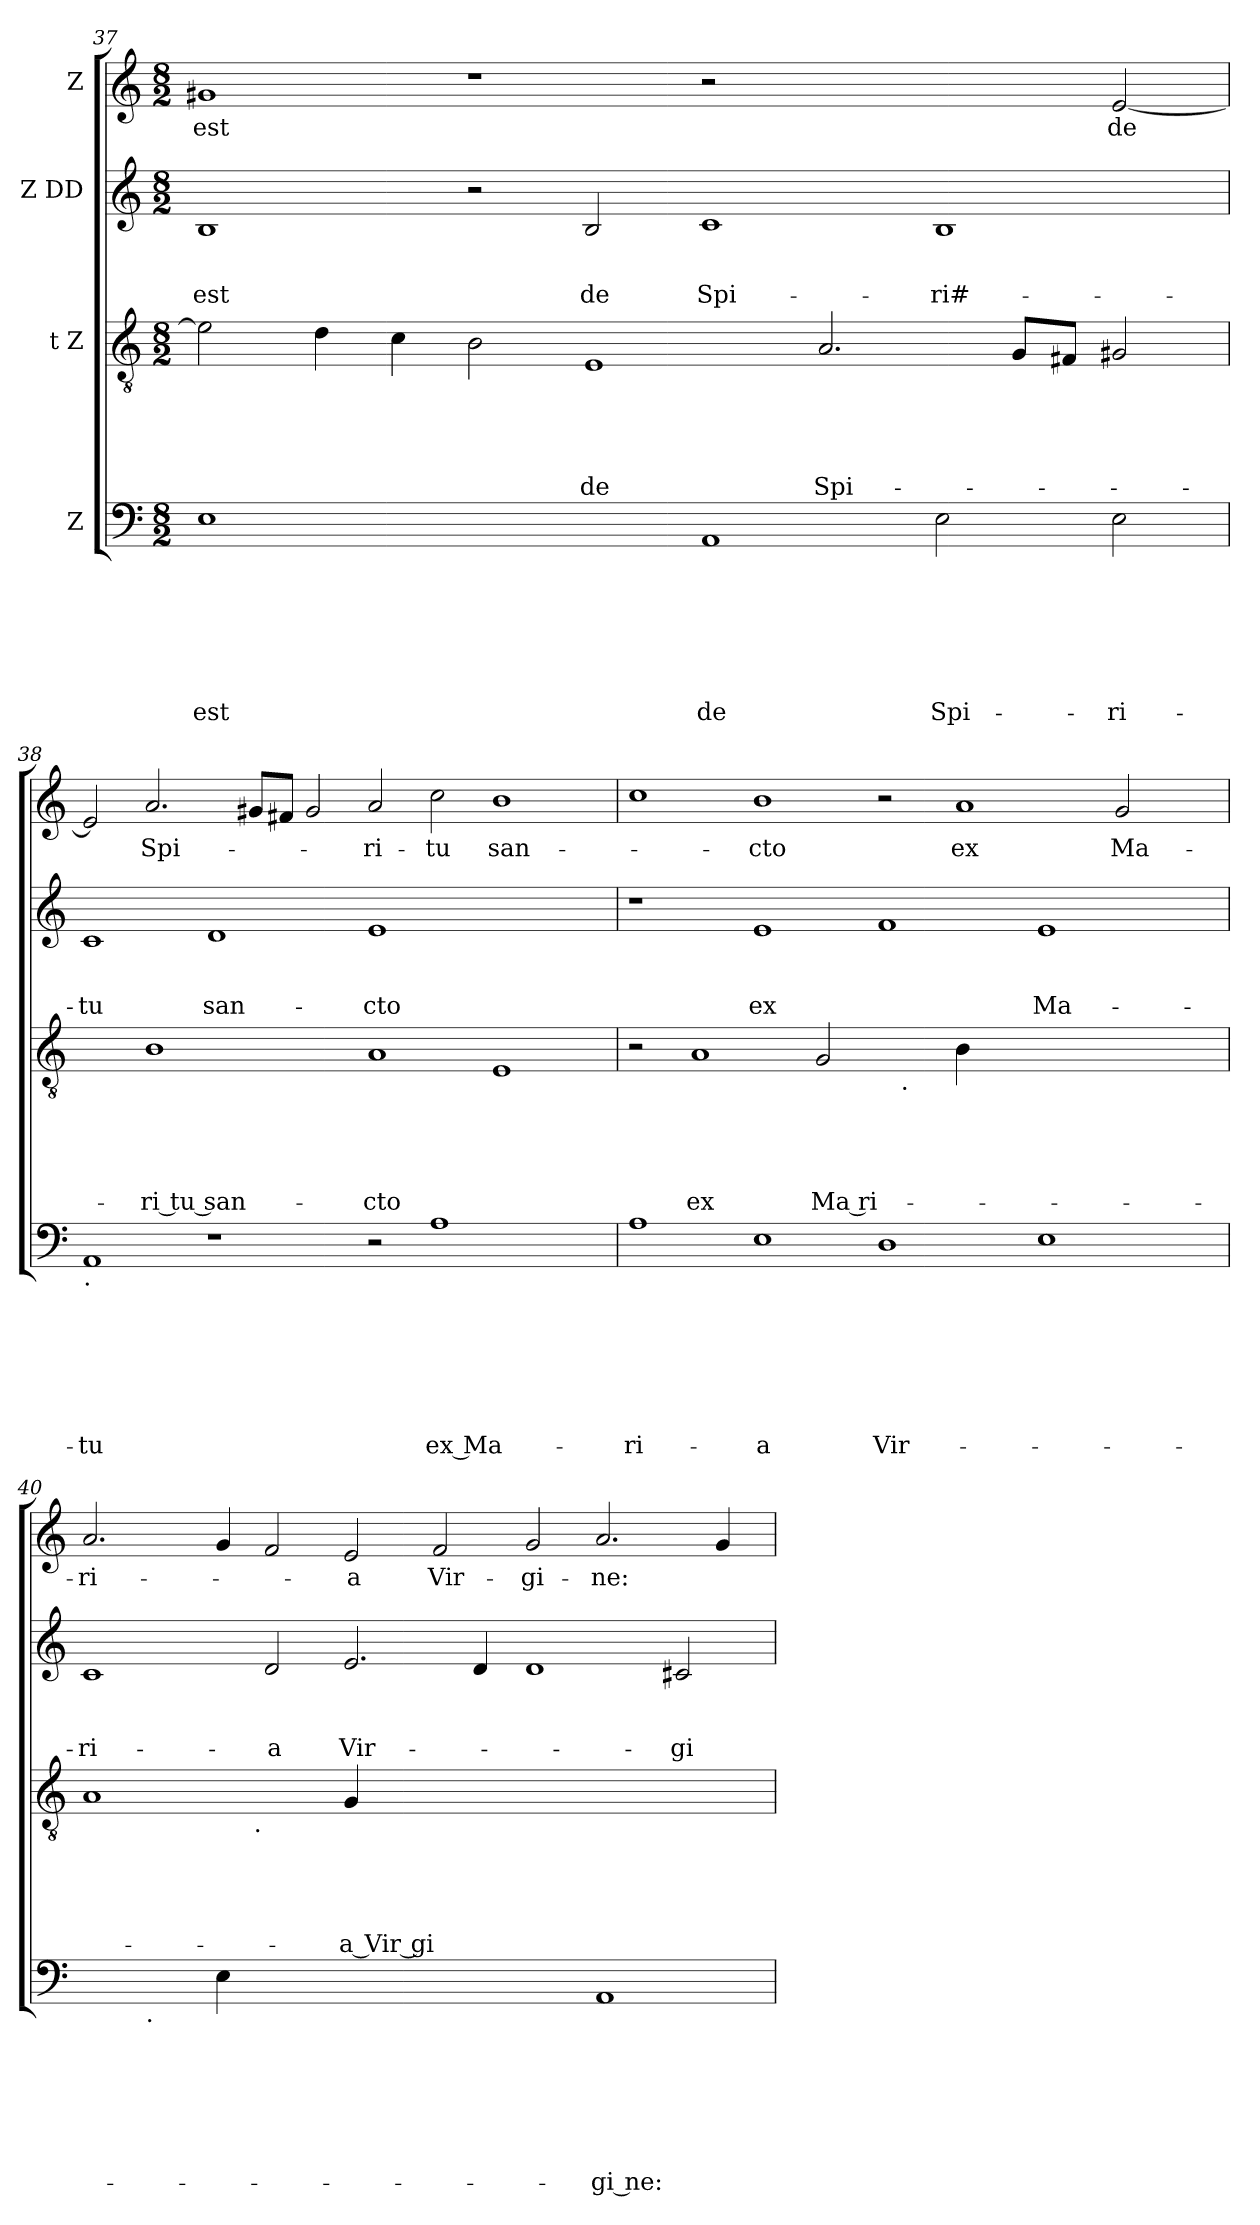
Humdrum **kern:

**kern	**text	**text	**text	**text	**text	**text	**text	**kern	**text	**text	**text	**text	**text	**kern	**text	**text	**text	**kern	**text
*part4	*part4	*part4	*part4	*part4	*part4	*part4	*part4	*part3	*part3	*part3	*part3	*part3	*part3	*part2	*part2	*part2	*part2	*part1	*part1
*staff4	*staff4	*staff4	*staff4	*staff4	*staff4	*staff4	*staff4	*staff3	*staff3	*staff3	*staff3	*staff3	*staff3	*staff2	*staff2	*staff2	*staff2	*staff1	*staff1
*I"Z	*	*	*	*	*	*	*	*I"t Z	*	*	*	*	*	*I"Z DD	*	*	*	*I"Z	*
*clefF4	*	*	*	*	*	*	*	*clefGv2	*	*	*	*	*	*clefG2	*	*	*	*clefG2	*
*k[]	*	*	*	*	*	*	*	*k[]	*	*	*	*	*	*k[]	*	*	*	*k[]	*
*C:	*	*	*	*	*	*	*	*C:	*	*	*	*	*	*C:	*	*	*	*C:	*
*M8/2	*	*	*	*	*	*	*	*M8/2	*	*	*	*	*	*M8/2	*	*	*	*M8/2	*
=37	=37	=37	=37	=37	=37	=37	=37	=37	=37	=37	=37	=37	=37	=37	=37	=37	=37	=37	=37
!	!	!	!	!	!	!	!LO:LY:b	!	!	!	!	!	!	!	!	!	!LO:LY:b	!	!LO:LY:b
1E	.	.	.	.	.	.	est	2e\]	.	.	.	.	.	1B	.	.	est	1g#X	est
.	.	.	.	.	.	.	.	4d\	.	.	.	.	.	.	.	.	.	.	.
.	.	.	.	.	.	.	.	4c\	.	.	.	.	.	.	.	.	.	.	.
1ryy	.	.	.	.	.	.	.	2B\	.	.	.	.	.	2r	.	.	.	1r	.
!	!	!	!	!	!	!	!	!	!	!	!	!	!LO:LY:b	!	!	!	!LO:LY:b	!	!
.	.	.	.	.	.	.	.	1E	.	.	.	.	de	2B/	.	.	de	.	.
!	!	!	!	!	!	!	!LO:LY:b	!	!	!	!	!	!	!	!	!	!LO:LY:b	!	!
1AA	.	.	.	.	.	.	de	.	.	.	.	.	.	1c	.	.	Spi-	2r	.
!	!	!	!	!	!	!	!	!	!	!	!	!	!LO:LY:b	!	!	!	!	!	!
.	.	.	.	.	.	.	.	2.A/	.	.	.	.	Spi-	.	.	.	.	1ryy	.
!	!	!	!	!	!	!	!LO:LY:b	!	!	!	!	!	!	!	!	!	!LO:LY:b	!	!
2E\	.	.	.	.	.	.	Spi-	.	.	.	.	.	.	1B	.	.	-ri#-	.	.
.	.	.	.	.	.	.	.	8G/L	.	.	.	.	.	.	.	.	.	.	.
.	.	.	.	.	.	.	.	8F#/J	.	.	.	.	.	.	.	.	.	.	.
!	!	!	!	!	!	!	!LO:LY:b	!	!	!	!	!	!	!	!	!	!	!	!LO:LY:b
2E\	.	.	.	.	.	.	-ri-	2G#/	.	.	.	.	.	.	.	.	.	[<2e/	de
!!LO:LB:g=z
=38	=38	=38	=38	=38	=38	=38	=38	=38	=38	=38	=38	=38	=38	=38	=38	=38	=38	=38	=38
!LO:TX:b:t=.	!	!	!	!	!	!	!	!	!	!	!	!	!	!	!	!	!	!	!
!	!	!	!	!	!	!	!LO:LY:b	!	!	!	!	!	!	!	!	!	!LO:LY:b	!	!
1AA	.	.	.	.	.	.	-tu	2ryy	.	.	.	.	.	1c	.	.	-tu	2e/]	.
!	!	!	!	!	!	!	!	!	!	!	!	!	!LO:LY:b:rj	!	!	!	!	!	!LO:LY:b
.	.	.	.	.	.	.	.	1B	.	.	.	.	-ri tu san-	.	.	.	.	2.a/	Spi-
!	!	!	!	!	!	!	!	!	!	!	!	!	!	!	!	!	!LO:LY:b	!	!
1r	.	.	.	.	.	.	.	.	.	.	.	.	.	1d	.	.	san-	.	.
.	.	.	.	.	.	.	.	.	.	.	.	.	.	.	.	.	.	8g#/L	.
.	.	.	.	.	.	.	.	.	.	.	.	.	.	.	.	.	.	8f#/J	.
.	.	.	.	.	.	.	.	2ryy	.	.	.	.	.	.	.	.	.	2g#/	.
!	!	!	!	!	!	!	!	!	!	!	!	!	!LO:LY:b	!	!	!	!LO:LY:b	!	!LO:LY:b
2r	.	.	.	.	.	.	.	1A	.	.	.	.	-cto	1e	.	.	-cto	2a/	-ri-
!	!	!	!	!	!	!	!LO:LY:b	!	!	!	!	!	!	!	!	!	!	!	!LO:LY:b
1A	.	.	.	.	.	.	ex Ma-	.	.	.	.	.	.	.	.	.	.	2cc\	-tu
!	!	!	!	!	!	!	!	!	!	!	!	!	!	!	!	!	!	!	!LO:LY:b
.	.	.	.	.	.	.	.	1E	.	.	.	.	.	1ryy	.	.	.	1b	san-
2ryy	.	.	.	.	.	.	.	.	.	.	.	.	.	.	.	.	.	.	.
=39	=39	=39	=39	=39	=39	=39	=39	=39	=39	=39	=39	=39	=39	=39	=39	=39	=39	=39	=39
!	!	!	!	!	!	!	!LO:LY:b	!	!	!	!	!	!	!	!	!	!	!	!
*	*	*	*	*	*	*	*	*^	*	*	*	*	*	*	*	*	*	*	*
1A	.	.	.	.	.	.	-ri-	2r	1ryy	.	.	.	.	.	1r	.	.	.	1cc	.
!	!	!	!	!	!	!	!	!	!	!	!	!	!	!LO:LY:b	!	!	!	!	!	!
.	.	.	.	.	.	.	.	1A	.	.	.	.	.	ex	.	.	.	.	.	.
!	!	!	!	!	!	!	!LO:LY:b:rj	!	!	!	!	!	!	!	!	!	!	!LO:LY:b	!	!LO:LY:b
1E	.	.	.	.	.	.	-a	.	1ryy	.	.	.	.	.	1e	.	.	ex	1b	-cto
!	!	!	!	!	!	!	!	!	!	!	!	!	!	!LO:LY:b	!	!	!	!	!	!
.	.	.	.	.	.	.	.	2G/	.	.	.	.	.	Ma ri-	.	.	.	.	.	.
!	!	!	!	!	!	!	!LO:LY:b	!	!	!	!	!	!	!	!	!	!	!	!	!
1D	.	.	.	.	.	.	Vir-	2ryy	16.ryy	.	.	.	.	.	1f	.	.	.	2r	.
!	!	!	!	!	!	!	!	!	!LO:TX:b:t=.	!	!	!	!	!	!	!	!	!	!	!
.	.	.	.	.	.	.	.	.	1ryy	.	.	.	.	.	.	.	.	.	.	.
!	!	!	!	!	!	!	!	!	!	!	!	!	!	!	!	!	!	!	!	!LO:LY:b
.	.	.	.	.	.	.	.	4B\	.	.	.	.	.	.	.	.	.	.	1a	ex
.	.	.	.	.	.	.	.	1ryy	.	.	.	.	.	.	.	.	.	.	.	.
!	!	!	!	!	!	!	!	!	!	!	!	!	!	!	!	!	!	!LO:LY:b	!	!
1E	.	.	.	.	.	.	.	.	.	.	.	.	.	.	1e	.	.	Ma-	.	.
.	.	.	.	.	.	.	.	.	2ryy	.	.	.	.	.	.	.	.	.	.	.
!	!	!	!	!	!	!	!	!	!	!	!	!	!	!	!	!	!	!	!	!LO:LY:b
.	.	.	.	.	.	.	.	.	.	.	.	.	.	.	.	.	.	.	2g/	Ma-
.	.	.	.	.	.	.	.	.	4ryy	.	.	.	.	.	.	.	.	.	.	.
.	.	.	.	.	.	.	.	4ryy	.	.	.	.	.	.	.	.	.	.	.	.
.	.	.	.	.	.	.	.	.	8ryy	.	.	.	.	.	.	.	.	.	.	.
.	.	.	.	.	.	.	.	.	32ryy	.	.	.	.	.	.	.	.	.	.	.
=40	=40	=40	=40	=40	=40	=40	=40	=40	=40	=40	=40	=40	=40	=40	=40	=40	=40	=40	=40	=40
!	!	!	!	!	!	!	!	!	!	!	!	!	!	!	!	!	!	!LO:LY:b	!	!LO:LY:b
*^	*	*	*	*	*	*	*	*	*	*	*	*	*	*	*	*	*	*	*	*
2.ryy	4ryy	.	.	.	.	.	.	.	1A	2ryy	.	.	.	.	.	1c	.	.	-ri-	2.a/	-ri-
.	16.ryy	.	.	.	.	.	.	.	.	.	.	.	.	.	.	.	.	.	.	.	.
!	!LO:TX:b:t=.	!	!	!	!	!	!	!	!	!	!	!	!	!	!	!	!	!	!	!	!
.	1ryy	.	.	.	.	.	.	.	.	.	.	.	.	.	.	.	.	.	.	.	.
.	.	.	.	.	.	.	.	.	.	4...ryy	.	.	.	.	.	.	.	.	.	.	.
4E\	.	.	.	.	.	.	.	.	.	.	.	.	.	.	.	.	.	.	.	4g/	.
!	!	!	!	!	!	!	!	!	!	!LO:TX:b:t=.	!	!	!	!	!	!	!	!	!	!	!
.	.	.	.	.	.	.	.	.	.	1ryy	.	.	.	.	.	.	.	.	.	.	.
!	!	!	!	!	!	!	!	!	!	!	!	!	!	!	!	!	!	!	!LO:LY:b	!	!
0ryy	.	.	.	.	.	.	.	.	2ryy	.	.	.	.	.	.	2d/	.	.	-a	2f/	.
.	1ryy	.	.	.	.	.	.	.	.	.	.	.	.	.	.	.	.	.	.	.	.
!	!	!	!	!	!	!	!	!	!	!	!	!	!	!	!LO:LY:b:rj	!	!	!	!LO:LY:b	!	!LO:LY:b
.	.	.	.	.	.	.	.	.	4G/	.	.	.	.	.	-a Vir gi-	2.e/	.	.	Vir-	2e/	-a
.	.	.	.	.	.	.	.	.	0ryy	.	.	.	.	.	.	.	.	.	.	.	.
.	.	.	.	.	.	.	.	.	.	1ryy	.	.	.	.	.	.	.	.	.	.	.
!	!	!	!	!	!	!	!	!	!	!	!	!	!	!	!	!	!	!	!	!	!LO:LY:b
.	.	.	.	.	.	.	.	.	.	.	.	.	.	.	.	.	.	.	.	2f/	Vir-
.	.	.	.	.	.	.	.	.	.	.	.	.	.	.	.	4d/	.	.	.	.	.
.	1ryy	.	.	.	.	.	.	.	.	.	.	.	.	.	.	.	.	.	.	.	.
!	!	!	!	!	!	!	!	!	!	!	!	!	!	!	!	!	!	!	!	!	!LO:LY:b
.	.	.	.	.	.	.	.	.	.	.	.	.	.	.	.	1d	.	.	.	2g/	-gi-
.	.	.	.	.	.	.	.	.	.	1ryy	.	.	.	.	.	.	.	.	.	.	.
!	!	!	!	!	!	!	!	!LO:LY:b:rj	!	!	!	!	!	!	!	!	!	!	!	!	!LO:LY:b
1AA	.	.	.	.	.	.	.	-gi ne:-	.	.	.	.	.	.	.	.	.	.	.	2.a/	-ne:
.	2ryy	.	.	.	.	.	.	.	.	.	.	.	.	.	.	.	.	.	.	.	.
!	!	!	!	!	!	!	!	!	!	!	!	!	!	!	!	!	!	!	!LO:LY:b	!	!
.	.	.	.	.	.	.	.	.	.	.	.	.	.	.	.	2c#/	.	.	-gi-	.	.
.	.	.	.	.	.	.	.	.	4ryy	.	.	.	.	.	.	.	.	.	.	4g/	.
.	8ryy	.	.	.	.	.	.	.	.	.	.	.	.	.	.	.	.	.	.	.	.
.	32ryy	.	.	.	.	.	.	.	.	32ryy	.	.	.	.	.	.	.	.	.	.	.
*v	*v	*	*	*	*	*	*	*	*	*	*	*	*	*	*	*	*	*	*	*	*
*	*	*	*	*	*	*	*	*v	*v	*	*	*	*	*	*	*	*	*	*	*
=	=	=	=	=	=	=	=	=	=	=	=	=	=	=	=	=	=	=	=
*-	*-	*-	*-	*-	*-	*-	*-	*-	*-	*-	*-	*-	*-	*-	*-	*-	*-	*-	*-
